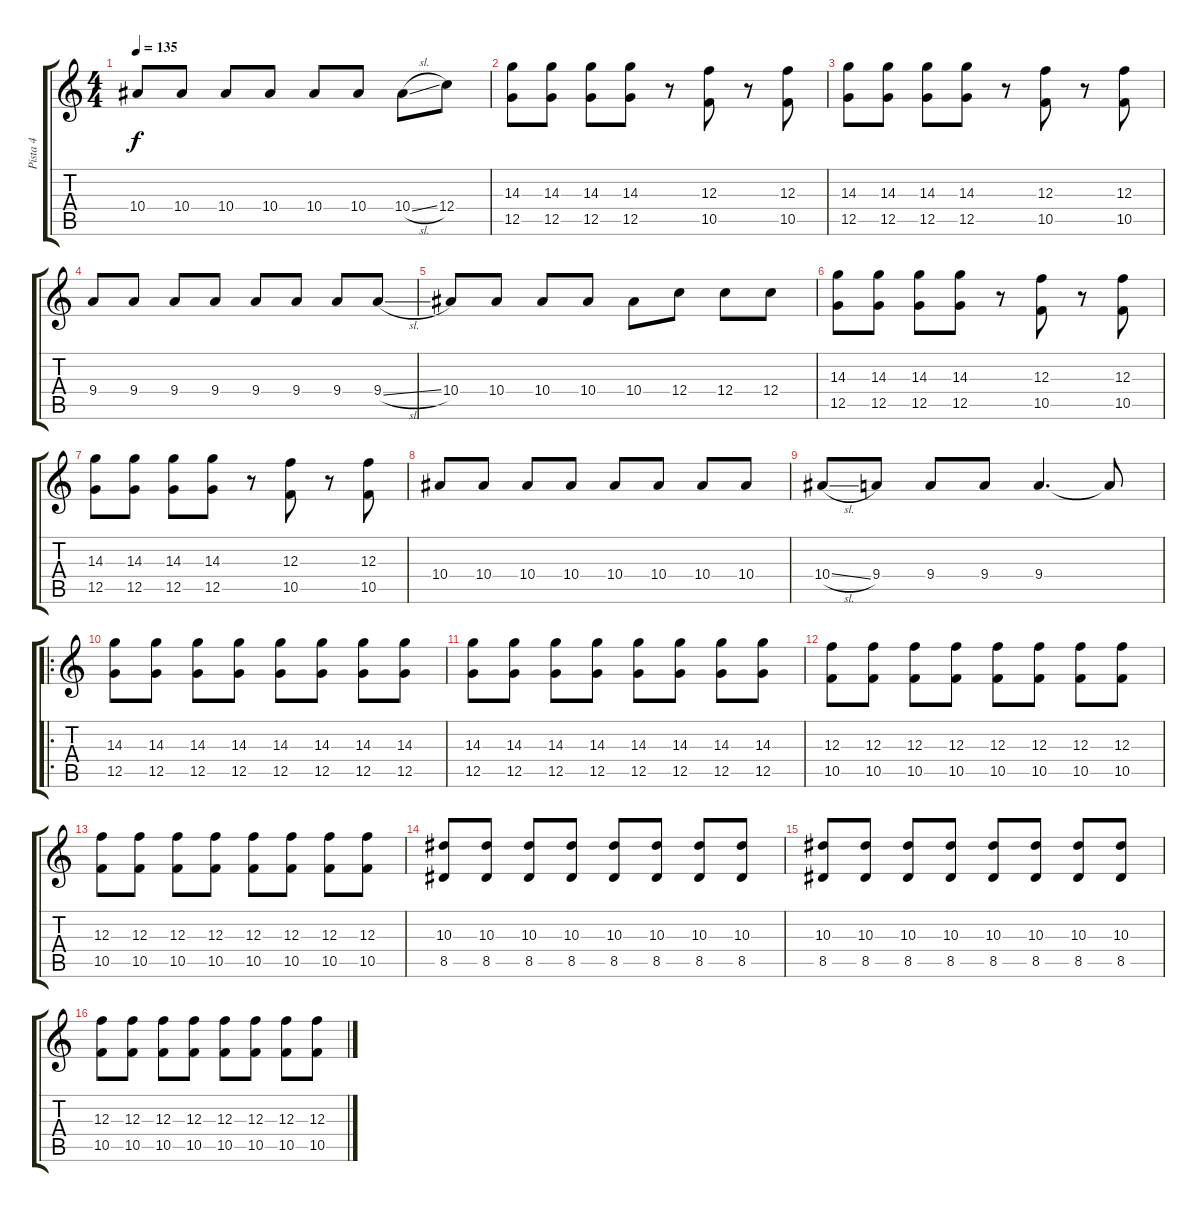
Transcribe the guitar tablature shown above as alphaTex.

\track ("Pista 4" "Pista 4") {instrument overdrivenguitar}
\staff {score tabs}
\tuning (D4 A3 F3 C3 G2 D2) {hide}
\ts (4 4)
\tempo 135
\clef g2
\ks c
10.4.8{dy f} 10.4.8 10.4.8 10.4.8 10.4.8 10.4.8 10.4{sl}.8 12.4.8 |
(14.3 12.5).8 (14.3 12.5).8 (14.3 12.5).8 (14.3 12.5).8 r.8 (12.3 10.5).8 r.8 (12.3 10.5).8 |
(14.3 12.5).8 (14.3 12.5).8 (14.3 12.5).8 (14.3 12.5).8 r.8 (12.3 10.5).8 r.8 (12.3 10.5).8 |
9.4.8{volume 13} 9.4.8 9.4.8 9.4.8 9.4.8 9.4.8 9.4.8 9.4{sl}.8 |
10.4.8 10.4.8 10.4.8 10.4.8 10.4.8 12.4.8 12.4.8 12.4.8 |
(14.3 12.5).8{volume 9} (14.3 12.5).8 (14.3 12.5).8 (14.3 12.5).8 r.8 (12.3 10.5).8 r.8 (12.3 10.5).8 |
(14.3 12.5).8 (14.3 12.5).8 (14.3 12.5).8 (14.3 12.5).8 r.8 (12.3 10.5).8 r.8 (12.3 10.5).8 |
10.4.8{volume 13} 10.4.8 10.4.8 10.4.8 10.4.8 10.4.8 10.4.8 10.4.8 |
10.4{sl}.8 9.4.8 9.4.8 9.4.8 9.4.4{d} 9.4{t}.8 |
\ro
(14.3 12.5).8{instrument overdrivenguitar} (14.3 12.5).8 (14.3 12.5).8 (14.3 12.5).8 (14.3 12.5).8 (14.3 12.5).8 (14.3 12.5).8 (14.3 12.5).8 |
(14.3 12.5).8 (14.3 12.5).8 (14.3 12.5).8 (14.3 12.5).8 (14.3 12.5).8 (14.3 12.5).8 (14.3 12.5).8 (14.3 12.5).8 |
(12.3 10.5).8 (12.3 10.5).8 (12.3 10.5).8 (12.3 10.5).8 (12.3 10.5).8 (12.3 10.5).8 (12.3 10.5).8 (12.3 10.5).8 |
(12.3 10.5).8 (12.3 10.5).8 (12.3 10.5).8 (12.3 10.5).8 (12.3 10.5).8 (12.3 10.5).8 (12.3 10.5).8 (12.3 10.5).8 |
(10.3 8.5).8 (10.3 8.5).8 (10.3 8.5).8 (10.3 8.5).8 (10.3 8.5).8 (10.3 8.5).8 (10.3 8.5).8 (10.3 8.5).8 |
(10.3 8.5).8 (10.3 8.5).8 (10.3 8.5).8 (10.3 8.5).8 (10.3 8.5).8 (10.3 8.5).8 (10.3 8.5).8 (10.3 8.5).8 |
(12.3 10.5).8 (12.3 10.5).8 (12.3 10.5).8 (12.3 10.5).8 (12.3 10.5).8 (12.3 10.5).8 (12.3 10.5).8 (12.3 10.5).8
